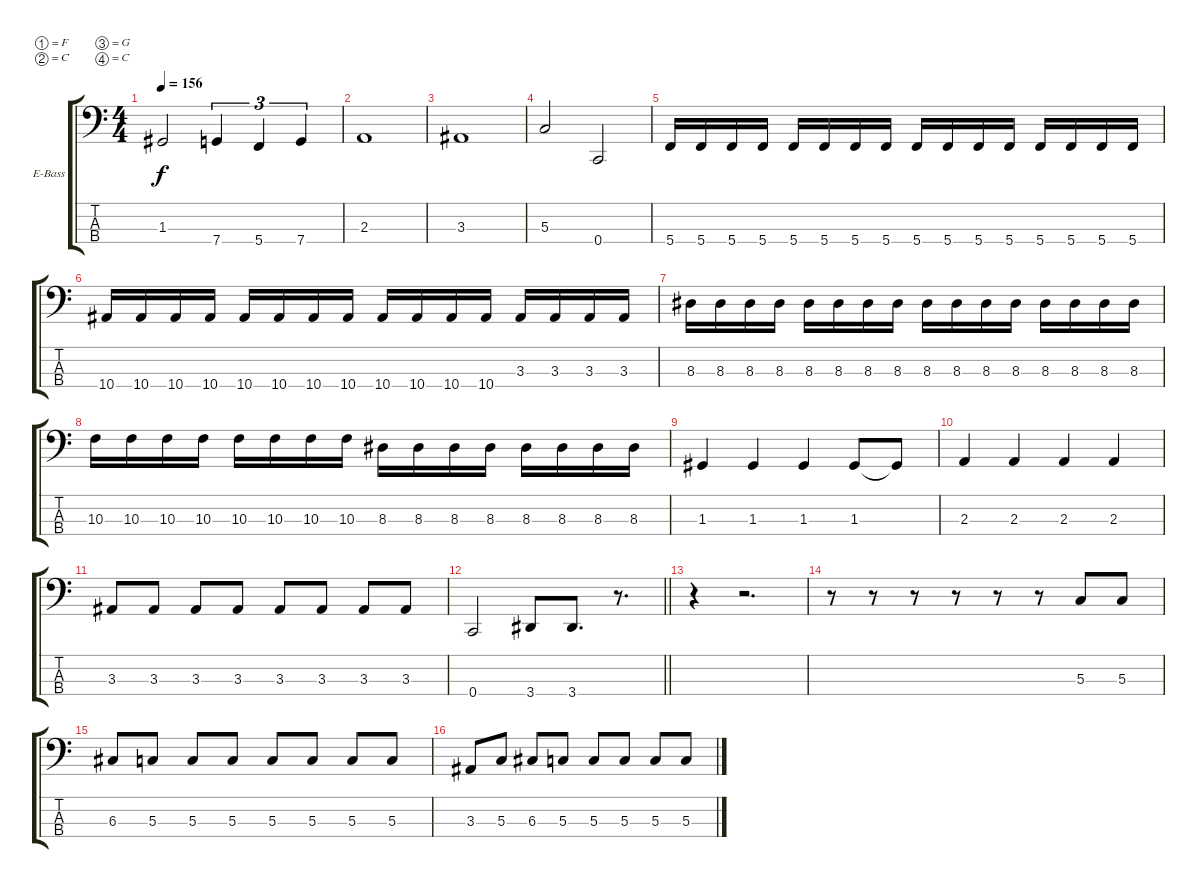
\bracketExtendMode groupsimilarinstruments
\firstSystemTrackNameOrientation horizontal
\otherSystemsTrackNameOrientation horizontal
\track ("Bass" "E-Bass") {instrument electricbasspick}
\staff {score tabs}
\tuning (F2 C2 G1 C1)
\ts (4 4)
\tempo 156
\clef f4
\ks c
1.3.2{dy f} 7.4.4{tu (3 2)} 5.4.4{tu (3 2)} 7.4.4{tu (3 2)} |
2.3.1 |
3.3.1 |
5.3.2 0.4.2 |
5.4.16 5.4.16 5.4.16 5.4.16 5.4.16 5.4.16 5.4.16 5.4.16 5.4.16 5.4.16 5.4.16 5.4.16 5.4.16 5.4.16 5.4.16 5.4.16 |
10.4.16 10.4.16 10.4.16 10.4.16 10.4.16 10.4.16 10.4.16 10.4.16 10.4.16 10.4.16 10.4.16 10.4.16 3.3.16 3.3.16 3.3.16 3.3.16 |
8.3.16 8.3.16 8.3.16 8.3.16 8.3.16 8.3.16 8.3.16 8.3.16 8.3.16 8.3.16 8.3.16 8.3.16 8.3.16 8.3.16 8.3.16 8.3.16 |
10.3.16 10.3.16 10.3.16 10.3.16 10.3.16 10.3.16 10.3.16 10.3.16 8.3.16 8.3.16 8.3.16 8.3.16 8.3.16 8.3.16 8.3.16 8.3.16 |
1.3.4 1.3.4 1.3.4 1.3.8 1.3{t}.8 |
2.3.4 2.3.4 2.3.4 2.3.4 |
3.3.8 3.3.8 3.3.8 3.3.8 3.3.8 3.3.8 3.3.8 3.3.8 |
\barLineRight lightlight
0.4.2 3.4.8 3.4.8{d} r.8{d} |
r.4 r.2{d} |
r.8 r.8 r.8 r.8 r.8 r.8 5.3.8 5.3.8 |
6.3.8 5.3.8 5.3.8 5.3.8 5.3.8 5.3.8 5.3.8 5.3.8 |
3.3.8 5.3.8 6.3.8 5.3.8 5.3.8 5.3.8 5.3.8 5.3.8
